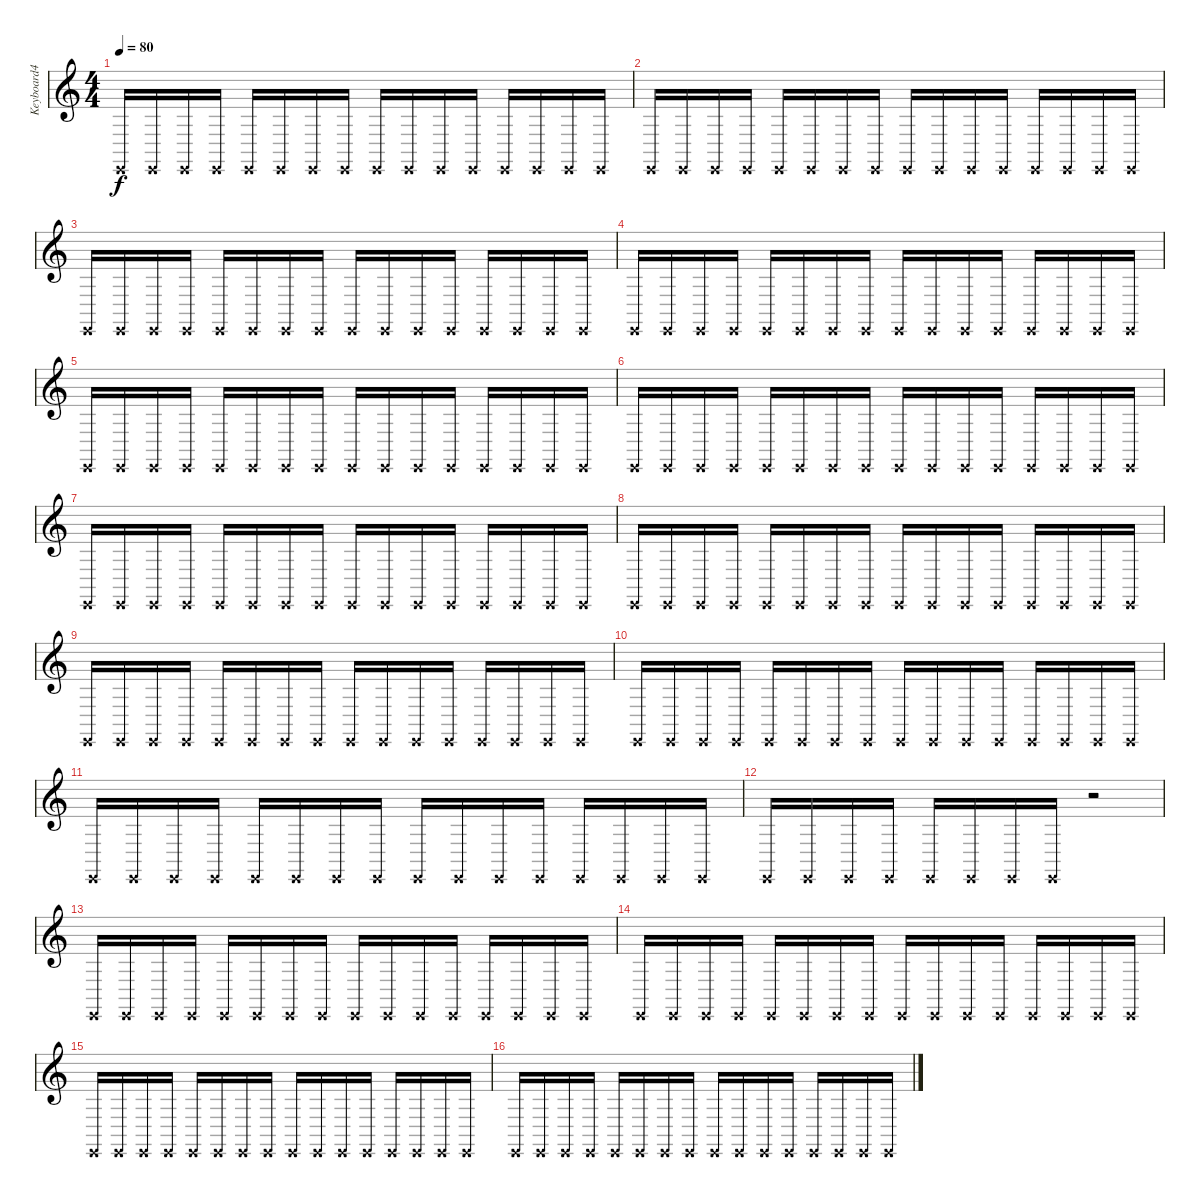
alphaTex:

\track ("Keyboard4" "Keyboard4") {instrument lead2sawtooth}
\staff {score}
\tuning (E4 B3 G3 D3 A2 D2) {hide}
\ts (4 4)
\tempo 80
\clef g2
\ks c
2.6{x}.16{dy f} 2.6{x}.16 2.6{x}.16 2.6{x}.16 2.6{x}.16 2.6{x}.16 2.6{x}.16 2.6{x}.16 2.6{x}.16 2.6{x}.16 2.6{x}.16 2.6{x}.16 2.6{x}.16 2.6{x}.16 2.6{x}.16 2.6{x}.16 |
2.6{x}.16 2.6{x}.16 2.6{x}.16 2.6{x}.16 2.6{x}.16 2.6{x}.16 2.6{x}.16 2.6{x}.16 2.6{x}.16 2.6{x}.16 2.6{x}.16 2.6{x}.16 2.6{x}.16 2.6{x}.16 2.6{x}.16 2.6{x}.16 |
2.6{x}.16 2.6{x}.16 2.6{x}.16 2.6{x}.16 2.6{x}.16 2.6{x}.16 2.6{x}.16 2.6{x}.16 2.6{x}.16 2.6{x}.16 2.6{x}.16 2.6{x}.16 2.6{x}.16 2.6{x}.16 2.6{x}.16 2.6{x}.16 |
2.6{x}.16 2.6{x}.16 2.6{x}.16 2.6{x}.16 2.6{x}.16 2.6{x}.16 2.6{x}.16 2.6{x}.16 2.6{x}.16 2.6{x}.16 2.6{x}.16 2.6{x}.16 2.6{x}.16 2.6{x}.16 2.6{x}.16 2.6{x}.16 |
2.6{x}.16 2.6{x}.16 2.6{x}.16 2.6{x}.16 2.6{x}.16 2.6{x}.16 2.6{x}.16 2.6{x}.16 2.6{x}.16 2.6{x}.16 2.6{x}.16 2.6{x}.16 2.6{x}.16 2.6{x}.16 2.6{x}.16 2.6{x}.16 |
2.6{x}.16 2.6{x}.16 2.6{x}.16 2.6{x}.16 2.6{x}.16 2.6{x}.16 2.6{x}.16 2.6{x}.16 2.6{x}.16 2.6{x}.16 2.6{x}.16 2.6{x}.16 2.6{x}.16 2.6{x}.16 2.6{x}.16 2.6{x}.16 |
2.6{x}.16 2.6{x}.16 2.6{x}.16 2.6{x}.16 2.6{x}.16 2.6{x}.16 2.6{x}.16 2.6{x}.16 2.6{x}.16 2.6{x}.16 2.6{x}.16 2.6{x}.16 2.6{x}.16 2.6{x}.16 2.6{x}.16 2.6{x}.16 |
2.6{x}.16 2.6{x}.16 2.6{x}.16 2.6{x}.16 2.6{x}.16 2.6{x}.16 2.6{x}.16 2.6{x}.16 2.6{x}.16 2.6{x}.16 2.6{x}.16 2.6{x}.16 2.6{x}.16 2.6{x}.16 2.6{x}.16 2.6{x}.16 |
2.6{x}.16 2.6{x}.16 2.6{x}.16 2.6{x}.16 2.6{x}.16 2.6{x}.16 2.6{x}.16 2.6{x}.16 2.6{x}.16 2.6{x}.16 2.6{x}.16 2.6{x}.16 2.6{x}.16 2.6{x}.16 2.6{x}.16 2.6{x}.16 |
2.6{x}.16 2.6{x}.16 2.6{x}.16 2.6{x}.16 2.6{x}.16 2.6{x}.16 2.6{x}.16 2.6{x}.16 2.6{x}.16 2.6{x}.16 2.6{x}.16 2.6{x}.16 2.6{x}.16 2.6{x}.16 2.6{x}.16 2.6{x}.16 |
2.6{x}.16 2.6{x}.16 2.6{x}.16 2.6{x}.16 2.6{x}.16 2.6{x}.16 2.6{x}.16 2.6{x}.16 2.6{x}.16 2.6{x}.16 2.6{x}.16 2.6{x}.16 2.6{x}.16 2.6{x}.16 2.6{x}.16 2.6{x}.16 |
2.6{x}.16 2.6{x}.16 2.6{x}.16 2.6{x}.16 2.6{x}.16 2.6{x}.16 2.6{x}.16 2.6{x}.16 r.2 |
2.6{x}.16 2.6{x}.16 2.6{x}.16 2.6{x}.16 2.6{x}.16 2.6{x}.16 2.6{x}.16 2.6{x}.16 2.6{x}.16 2.6{x}.16 2.6{x}.16 2.6{x}.16 2.6{x}.16 2.6{x}.16 2.6{x}.16 2.6{x}.16 |
2.6{x}.16 2.6{x}.16 2.6{x}.16 2.6{x}.16 2.6{x}.16 2.6{x}.16 2.6{x}.16 2.6{x}.16 2.6{x}.16 2.6{x}.16 2.6{x}.16 2.6{x}.16 2.6{x}.16 2.6{x}.16 2.6{x}.16 2.6{x}.16 |
2.6{x}.16 2.6{x}.16 2.6{x}.16 2.6{x}.16 2.6{x}.16 2.6{x}.16 2.6{x}.16 2.6{x}.16 2.6{x}.16 2.6{x}.16 2.6{x}.16 2.6{x}.16 2.6{x}.16 2.6{x}.16 2.6{x}.16 2.6{x}.16 |
2.6{x}.16 2.6{x}.16 2.6{x}.16 2.6{x}.16 2.6{x}.16 2.6{x}.16 2.6{x}.16 2.6{x}.16 2.6{x}.16 2.6{x}.16 2.6{x}.16 2.6{x}.16 2.6{x}.16 2.6{x}.16 2.6{x}.16 2.6{x}.16
